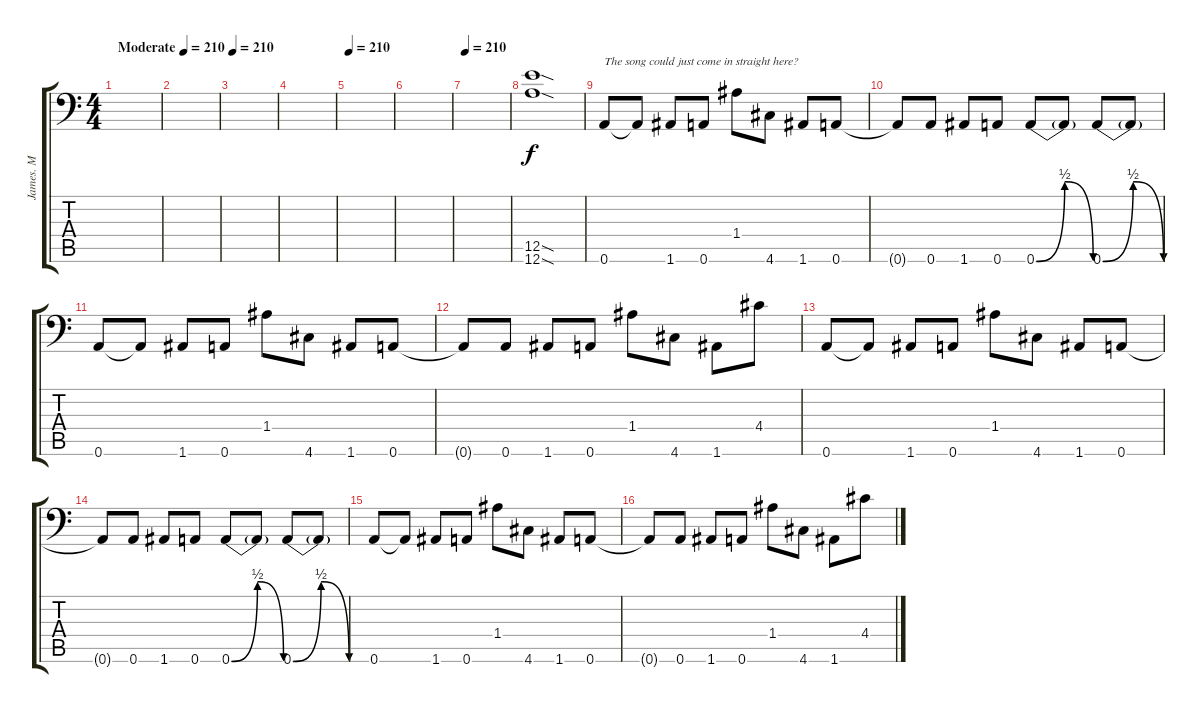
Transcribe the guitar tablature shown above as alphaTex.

\track ("James. M" "James. M") {instrument distortionguitar}
\staff {score tabs}
\tuning (B3 Gb3 D3 A2 E2 A1) {hide}
\ts (4 4)
\tempo (210 "Moderate")
\clef f4
\ks c
|
|
\tempo 210
|
|
\tempo 210
|
|
\tempo 210
|
(12.5{sod} 12.6{sod}).1 |
0.6.8{txt "The song could just come in straight here?"} 0.6{t}.8 1.6.8 0.6.8 1.4.8 4.6.8 1.6.8 0.6.8 |
0.6{t}.8 0.6.8 1.6.8 0.6.8 0.6{be (bendrelease 0 0 35 2 35 2 60 0)}.8 0.6{t}.8 0.6{be (bendrelease 0 0 36 2 36 2 60 0)}.8 0.6{t}.8 |
0.6.8 0.6{t}.8 1.6.8 0.6.8 1.4.8 4.6.8 1.6.8 0.6.8 |
0.6{t}.8 0.6.8 1.6.8 0.6.8 1.4.8 4.6.8 1.6.8 4.4.8 |
0.6.8 0.6{t}.8 1.6.8 0.6.8 1.4.8 4.6.8 1.6.8 0.6.8 |
0.6{t}.8 0.6.8 1.6.8 0.6.8 0.6{be (bendrelease 0 0 35 2 35 2 60 0)}.8 0.6{t}.8 0.6{be (bendrelease 0 0 36 2 36 2 60 0)}.8 0.6{t}.8 |
0.6.8 0.6{t}.8 1.6.8 0.6.8 1.4.8 4.6.8 1.6.8 0.6.8 |
0.6{t}.8 0.6.8 1.6.8 0.6.8 1.4.8 4.6.8 1.6.8 4.4.8
